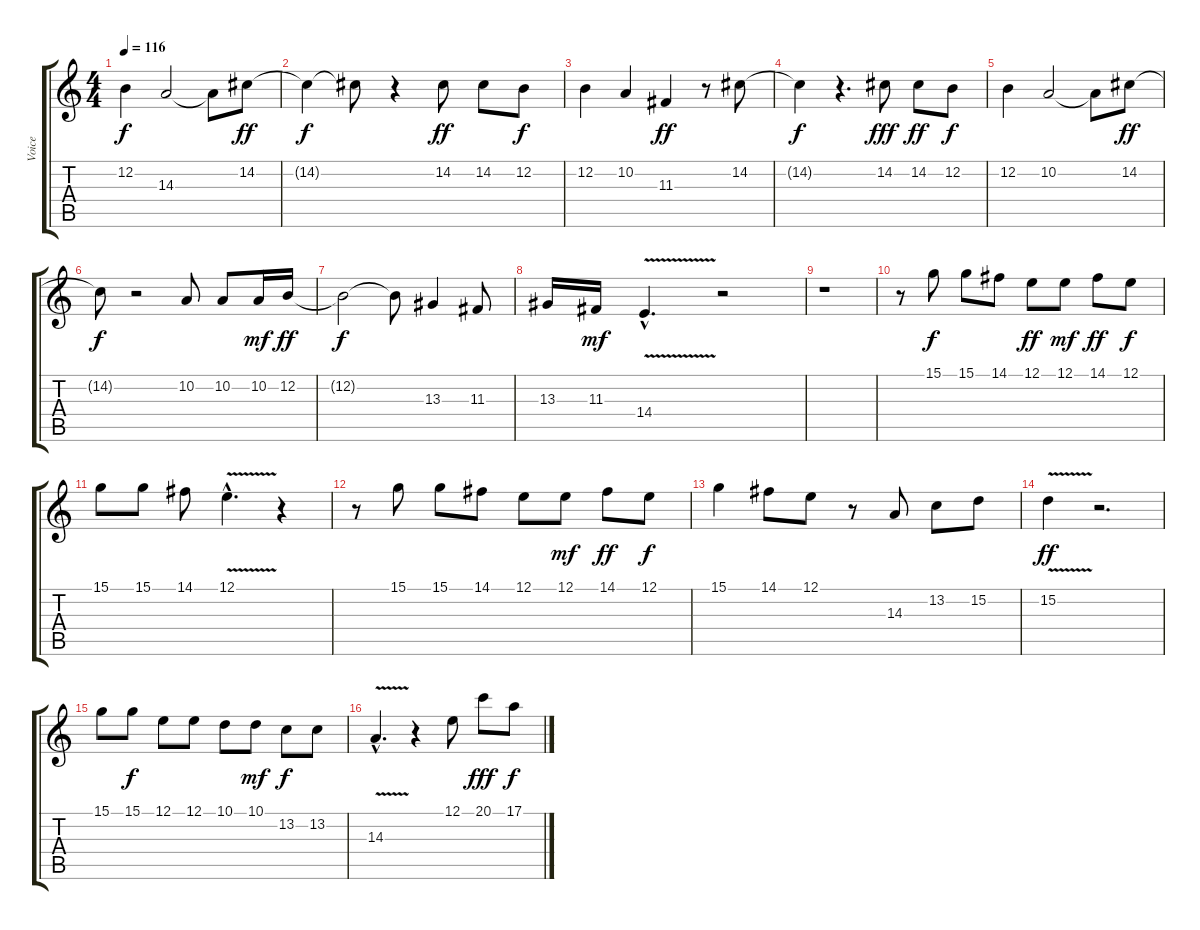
\track ("Voice" "Voice") {instrument lead3calliope}
\staff {score tabs}
\tuning (E4 B3 G3 D3 A2 E2) {hide}
\ts (4 4)
\tempo 116
\clef g2
\ks c
12.2.4{dy f} 14.3.2 14.3{t}.8 14.2.8{dy ff} |
14.2{t}.4{dy f} 14.2{t}.8 r.4 14.2.8{dy ff} 14.2.8 12.2.8{dy f} |
12.2.4 10.2.4 11.3.4{dy ff} r.8 14.2.8 |
14.2{t}.4{dy f} r.4{d} 14.2.8{dy fff} 14.2.8{dy ff} 12.2.8{dy f} |
12.2.4 10.2.2 10.2{t}.8 14.2.8{dy ff} |
14.2{t}.8{dy f} r.2 10.2.8 10.2.8 10.2.16{dy mf} 12.2.16{dy ff} |
12.2{t}.2{dy f} 12.2{t}.8 13.3.4 11.3.8 |
13.3.16 11.3.16{dy mf} 14.4{v hac}.4{d} r.2 |
r.1 |
r.8 15.1.8{dy f} 15.1.8 14.1.8 12.1.8{dy ff} 12.1.8{dy mf} 14.1.8{dy ff} 12.1.8{dy f} |
15.1.8 15.1.8 14.1.8 12.1{v hac}.4{d} r.4 |
r.8 15.1.8 15.1.8 14.1.8 12.1.8 12.1.8{dy mf} 14.1.8{dy ff} 12.1.8{dy f} |
15.1.4 14.1.8 12.1.8 r.8 14.3.8 13.2.8 15.2.8 |
15.2{v}.4{dy ff} r.2{d} |
15.1.8 15.1.8{dy f} 12.1.8 12.1.8 10.1.8 10.1.8{dy mf} 13.2.8{dy f} 13.2.8 |
14.3{v hac}.4{d} r.4 12.1.8 20.1.8{dy fff} 17.1.8{dy f}
